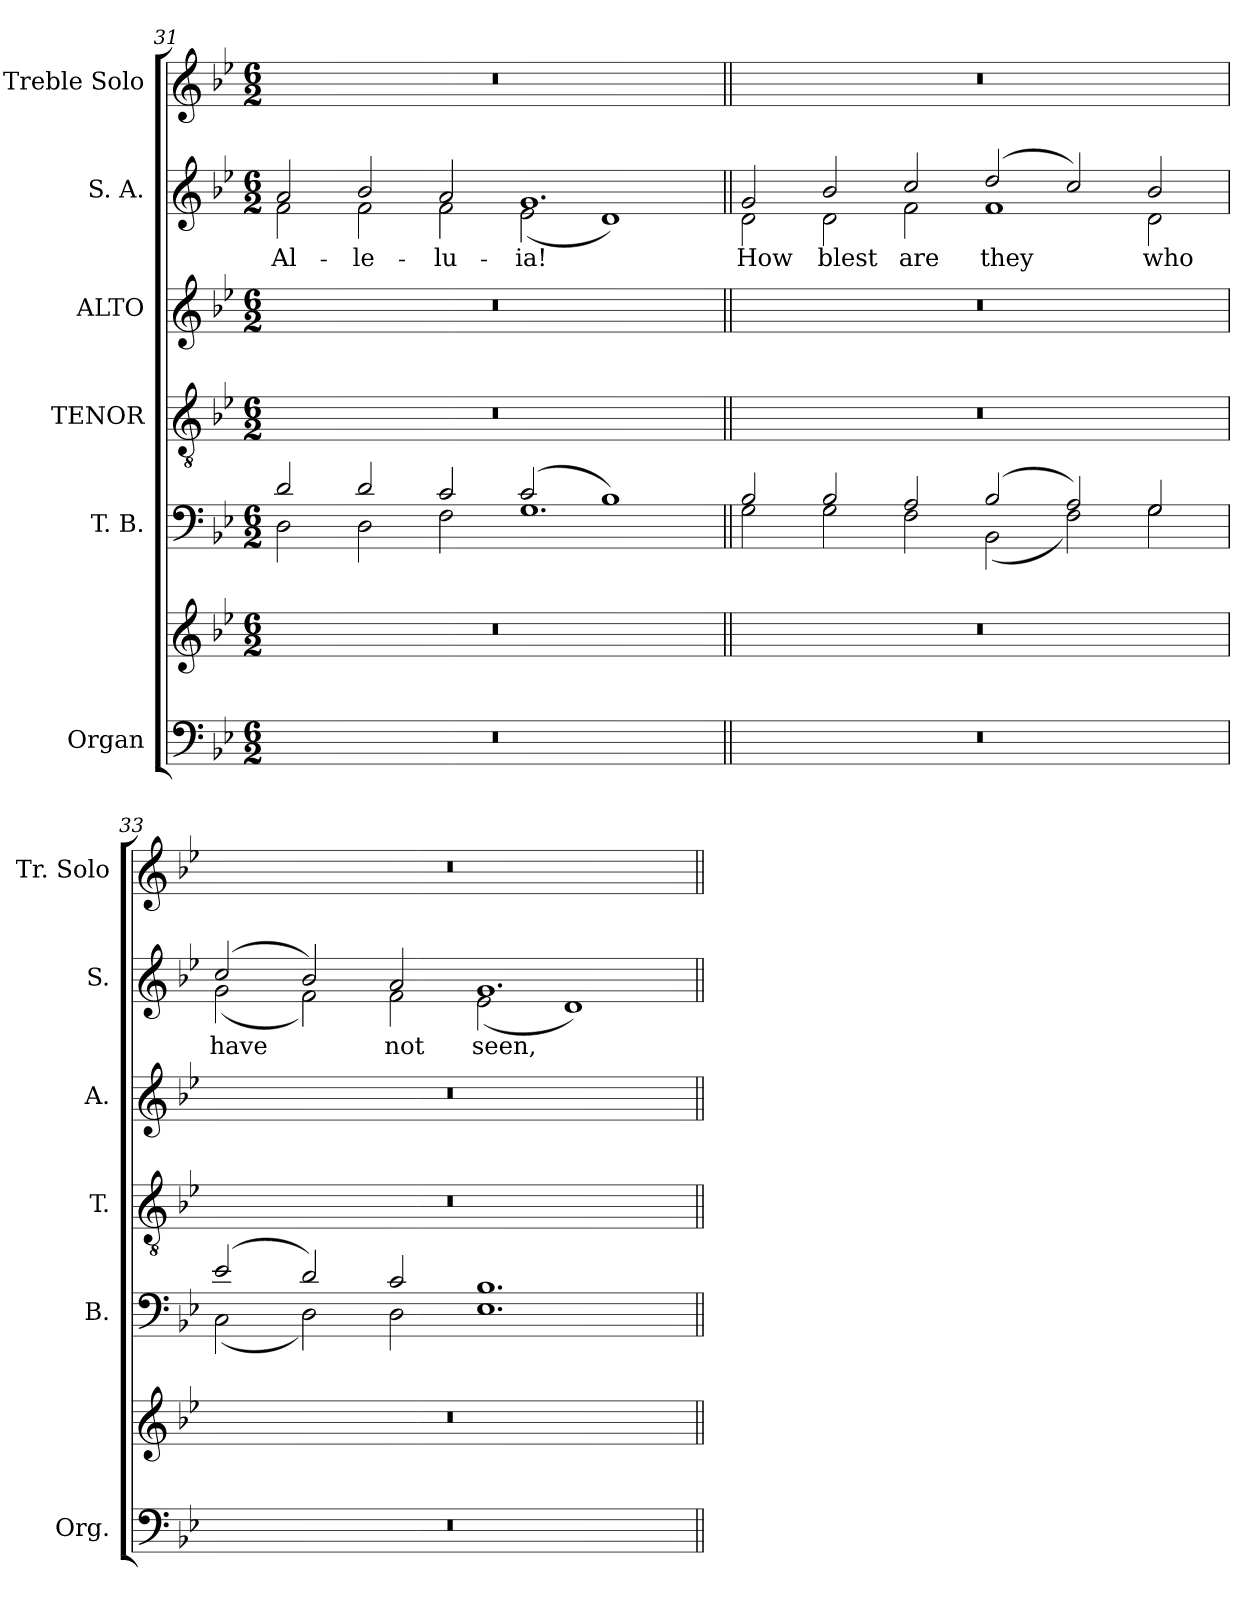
**kern	**kern	**kern	**kern	**kern	**kern	**text	**kern
*part6	*part6	*part5	*part4	*part3	*part2	*part2	*part1
*staff7	*staff6	*staff5	*staff4	*staff3	*staff2	*staff2	*staff1
*I"Organ	*	*I"T. B.	*I"TENOR	*I"ALTO	*I"S. A.	*	*I"Treble Solo
*I'Org.	*	*I'B.	*I'T.	*I'A.	*I'S.	*	*I'Tr. Solo
*clefF4	*clefG2	*clefF4	*clefGv2	*clefG2	*clefG2	*	*clefG2
*	*	*	*ITrd7c12	*	*	*	*
*k[b-e-]	*k[b-e-]	*k[b-e-]	*k[b-e-]	*k[b-e-]	*k[b-e-]	*	*k[b-e-]
*g:	*g:	*g:	*g:	*g:	*g:	*	*g:
*M6/2	*M6/2	*M6/2	*M6/2	*M6/2	*M6/2	*	*M6/2
=31	=31	=31	=31	=31	=31	=31	=31
!LO:N:vis=1	!LO:N:vis=1	!	!LO:N:vis=1	!LO:N:vis=1	!	!	!
*	*	*^	*	*	*	*	*
!	!	!	!	!	!	!LO:TX:a:t=Full harmony	!	!
!	!	!	!	!	!	!	!LO:LY:b:color=#000000	!LO:N:vis=1
*	*	*	*	*	*	*^	*	*
0.r	0.r	2di/	2Di\	0.r	0.r	2ai/	2fi\	Al-	0.r
!	!	!	!	!	!	!	!	!LO:LY:b:color=#000000	!
.	.	2di/	2Di\	.	.	2b-i/	2fi\	-le-	.
!	!	!	!	!	!	!	!	!LO:LY:b:color=#000000	!
.	.	2ci/	2Fi\	.	.	2ai/	2fi\	-lu-	.
!	!	!	!	!	!	!	!	!LO:LY:b:color=#000000	!
.	.	(2ci/	1.Gi	.	.	1.gi	(2e-i\	-ia!	.
.	.	1B-i)	.	.	.	.	1di)	.	.
!!LO:PB:g=z
=32||	=32||	=32||	=32||	=32||	=32||	=32||	=32||	=32||	=32||
!LO:N:vis=1	!LO:N:vis=1	!	!	!LO:N:vis=1	!LO:N:vis=1	!	!	!	!
!	!	!	!	!	!	!	!	!LO:LY:b:color=#000000	!LO:N:vis=1
0.r	0.r	2B-i/	2Gi\	0.r	0.r	2gi/	2di\	How	0.r
!	!	!	!	!	!	!	!	!LO:LY:b:color=#000000	!
.	.	2B-i/	2Gi\	.	.	2b-i/	2di\	blest	.
!	!	!	!	!	!	!	!	!LO:LY:b:color=#000000	!
.	.	2Ai/	2Fi\	.	.	2cci/	2fi\	are	.
!	!	!	!	!	!	!	!	!LO:LY:b:color=#000000	!
.	.	(2B-i/	(2BB-i\	.	.	(2ddi/	1fi	they	.
.	.	2Ai/)	2Fi\)	.	.	2cci/)	.	.	.
!	!	!	!	!	!	!	!	!LO:LY:b:color=#000000	!
.	.	2Gi/	2Gi\	.	.	2b-i/	2di\	who	.
=33	=33	=33	=33	=33	=33	=33	=33	=33	=33
!LO:N:vis=1	!LO:N:vis=1	!	!	!LO:N:vis=1	!LO:N:vis=1	!	!	!	!
!	!	!	!	!	!	!	!	!LO:LY:b:color=#000000	!LO:N:vis=1
0.r	0.r	(2e-i/	(2Ci\	0.r	0.r	(2cci/	(2gi\	have	0.r
.	.	2di/)	2Di\)	.	.	2b-i/)	2fi\)	.	.
!	!	!	!	!	!	!	!	!LO:LY:b:color=#000000	!
.	.	2ci/	2Di\	.	.	2ai/	2fi\	not	.
!	!	!	!	!	!	!	!	!LO:LY:b:color=#000000	!
.	.	1.B-i	1.E-i	.	.	1.gi	(2e-i\	seen,	.
.	.	.	.	.	.	.	1di)	.	.
*	*	*v	*v	*	*	*v	*v	*	*
=||	=||	=||	=||	=||	=||	=||	=||
*-	*-	*-	*-	*-	*-	*-	*-
